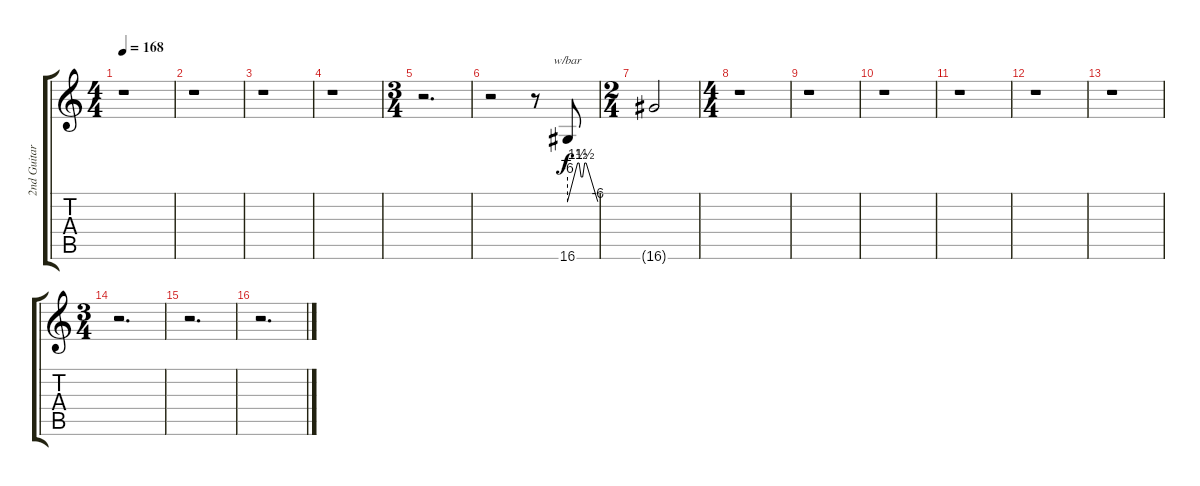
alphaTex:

\track ("2nd Guitar" "2nd Guitar") {instrument distortionguitar}
\staff {score tabs}
\tuning (E4 B3 G3 D3 A2 E2) {hide}
\ts (4 4)
\tempo 168
\clef g2
\ks c
r.1{dy f} |
r.1 |
r.1 |
r.1 |
\ts (3 4)
r.2{d} |
r.2 r.8 16.6.8{tbe (custom default 0 -24 20 6 23 6 27 0 30 0 34 6 37 6 60 -24) volume 13 balance 14} |
\ts (2 4)
16.6{t}.2{volume 14 balance 14} |
\ts (4 4)
r.1 |
r.1 |
r.1 |
r.1 |
r.1 |
r.1 |
\ts (3 4)
r.2{d} |
r.2{d} |
r.2{d}
